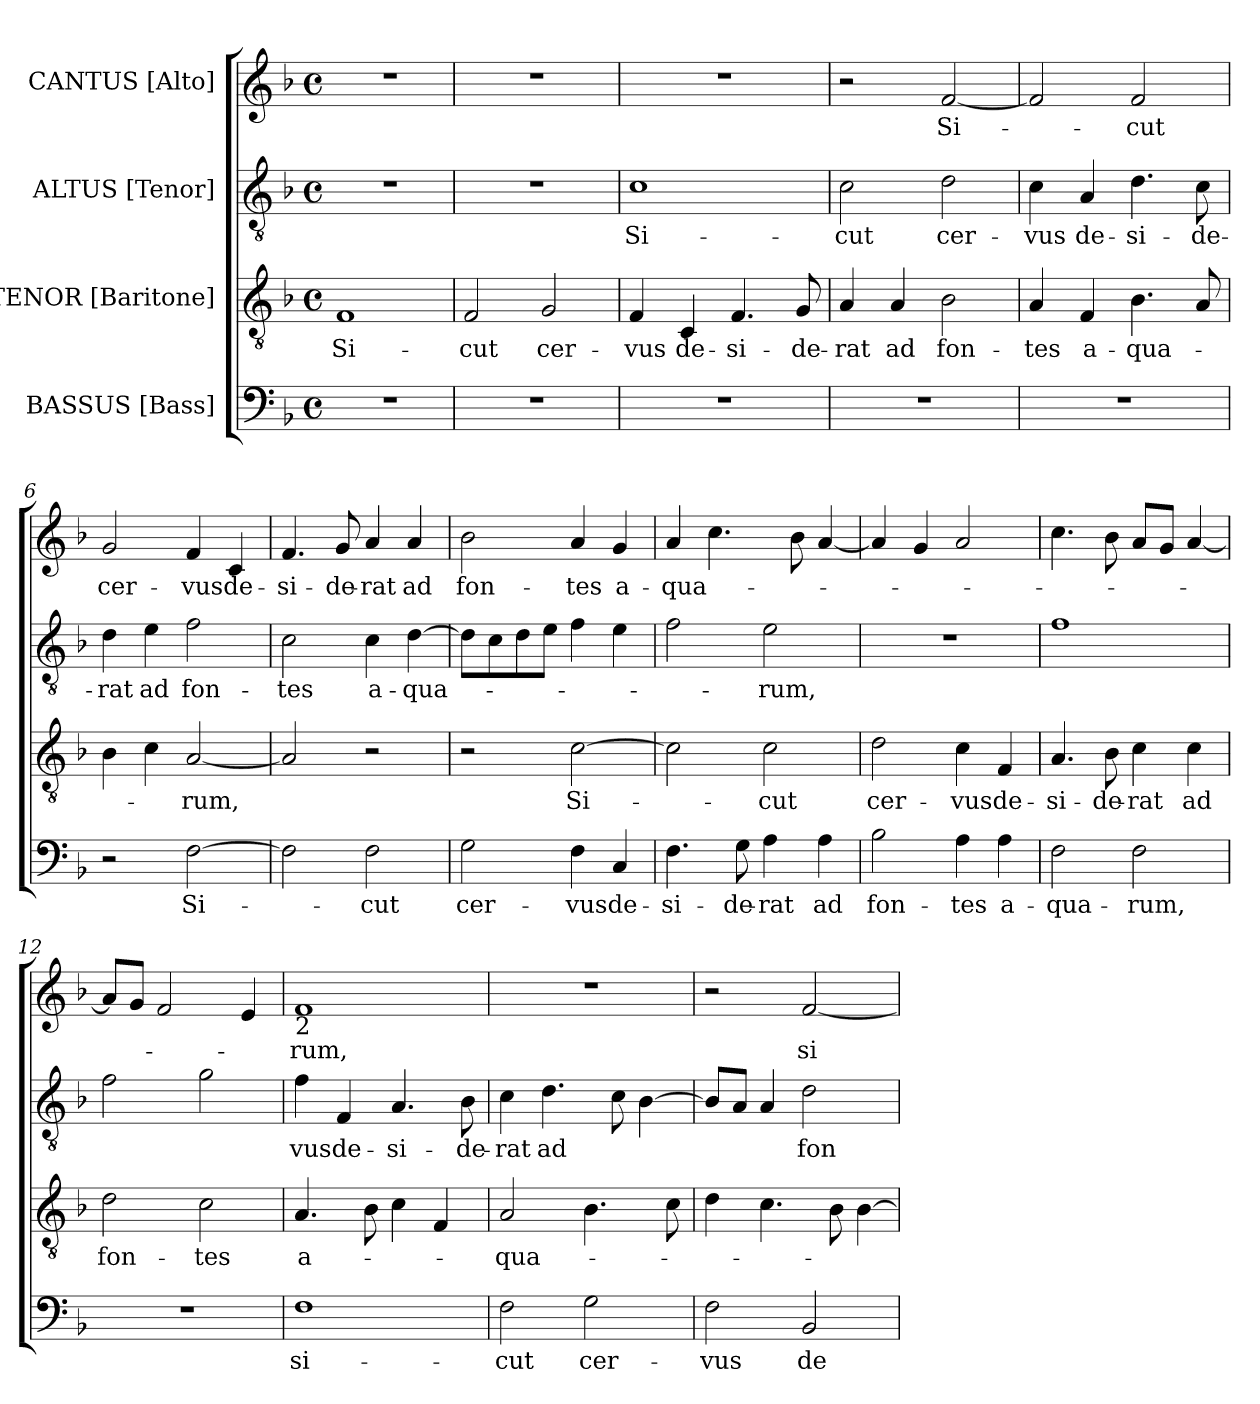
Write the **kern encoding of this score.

**kern	**text	**kern	**text	**kern	**text	**kern	**text
*part4	*part4	*part3	*part3	*part2	*part2	*part1	*part1
*staff4	*staff4	*staff3	*staff3	*staff2	*staff2	*staff1	*staff1
*I"BASSUS [Bass]	*	*I"TENOR [Baritone]	*	*I"ALTUS [Tenor]	*	*I"CANTUS [Alto]	*
*clefF4	*	*clefGv2	*	*clefGv2	*	*clefG2	*
*k[b-]	*	*k[b-]	*	*k[b-]	*	*k[b-]	*
*F:	*	*F:	*	*F:	*	*F:	*
*M4/4	*	*M4/4	*	*M4/4	*	*M4/4	*
*met(c)	*	*met(c)	*	*met(c)	*	*met(c)	*
=1	=1	=1	=1	=1	=1	=1	=1
!	!	!	!LO:LY:b	!	!	!	!
1r	.	1F	Si-	1r	.	1r	.
=2	=2	=2	=2	=2	=2	=2	=2
!	!	!	!LO:LY:b	!	!	!	!
1r	.	2F/	-cut	1r	.	1r	.
!	!	!	!LO:LY:b	!	!	!	!
.	.	2G/	cer-	.	.	.	.
=3	=3	=3	=3	=3	=3	=3	=3
!	!	!	!LO:LY:b	!	!LO:LY:b	!	!
1r	.	4F/	-vus	1c	Si-	1r	.
!	!	!	!LO:LY:b	!	!	!	!
.	.	4C/	de-	.	.	.	.
!	!	!	!LO:LY:b	!	!	!	!
.	.	4.F/	-si-	.	.	.	.
!	!	!	!LO:LY:b	!	!	!	!
.	.	8G/	-de-	.	.	.	.
=4	=4	=4	=4	=4	=4	=4	=4
!	!	!	!LO:LY:b	!	!LO:LY:b	!	!
1r	.	4A/	-rat	2c\	-cut	2r	.
!	!	!	!LO:LY:b	!	!	!	!
.	.	4A/	ad	.	.	.	.
!	!	!	!LO:LY:b	!	!LO:LY:b	!	!LO:LY:b
.	.	2B-\	fon-	2d\	cer-	[<2f/	Si-
=5	=5	=5	=5	=5	=5	=5	=5
!	!	!	!LO:LY:b	!	!LO:LY:b	!	!
1r	.	4A/	-tes	4c\	-vus	2f/]	.
!	!	!	!LO:LY:b	!	!LO:LY:b	!	!
.	.	4F/	a-	4A/	de-	.	.
!	!	!	!LO:LY:b	!	!LO:LY:b	!	!LO:LY:b
.	.	4.B-\	-qua-	4.d\	-si-	2f/	-cut
!	!	!	!	!	!LO:LY:b	!	!
.	.	8A/	.	8c\	-de-	.	.
=6	=6	=6	=6	=6	=6	=6	=6
!	!	!	!	!	!LO:LY:b	!	!LO:LY:b
2r	.	4B-\	.	4d\	-rat	2g/	cer-
!	!	!	!	!	!LO:LY:b	!	!
.	.	4c\	.	4e\	ad	.	.
!	!LO:LY:b	!	!LO:LY:b	!	!LO:LY:b	!	!LO:LY:b
[<2F\	Si-	[<2A/	-rum,	2f\	fon-	4f/	-vus
!	!	!	!	!	!	!	!LO:LY:b
.	.	.	.	.	.	4c/	de-
!!LO:LB:g=z
=7	=7	=7	=7	=7	=7	=7	=7
!	!	!	!	!	!LO:LY:b	!	!LO:LY:b
2F\]	.	2A/]	.	2c\	-tes	4.f/	-si-
!	!	!	!	!	!	!	!LO:LY:b
.	.	.	.	.	.	8g/	-de-
!	!LO:LY:b	!	!	!	!LO:LY:b	!	!LO:LY:b
2F\	-cut	2r	.	4c\	a-	4a/	-rat
!	!	!	!	!	!LO:LY:b	!	!LO:LY:b
.	.	.	.	[>4d\	-qua-	4a/	ad
=8	=8	=8	=8	=8	=8	=8	=8
!	!LO:LY:b	!	!	!	!	!	!LO:LY:b
2G\	cer-	2r	.	8d\L]	.	2b-\	fon-
.	.	.	.	8c\	.	.	.
.	.	.	.	8d\	.	.	.
.	.	.	.	8e\J	.	.	.
!	!LO:LY:b	!	!LO:LY:b	!	!	!	!LO:LY:b
4F\	-vus	[>2c\	Si-	4f\	.	4a/	-tes
!	!LO:LY:b	!	!	!	!	!	!LO:LY:b
4C/	de-	.	.	4e\	.	4g/	a-
=9	=9	=9	=9	=9	=9	=9	=9
!	!LO:LY:b	!	!	!	!	!	!LO:LY:b
4.F\	-si-	2c\]	.	2f\	.	4a/	-qua-
.	.	.	.	.	.	4.cc\	.
!	!LO:LY:b	!	!	!	!	!	!
8G\	-de-	.	.	.	.	.	.
!	!LO:LY:b	!	!LO:LY:b	!	!LO:LY:b	!	!
4A\	-rat	2c\	-cut	2e\	-rum,	.	.
.	.	.	.	.	.	8b-\	.
!	!LO:LY:b	!	!	!	!	!	!
4A\	ad	.	.	.	.	[<4a/	.
=10	=10	=10	=10	=10	=10	=10	=10
!	!LO:LY:b	!	!LO:LY:b	!	!	!	!
2B-\	fon-	2d\	cer-	1r	.	4a/]	.
.	.	.	.	.	.	4g/	.
!	!LO:LY:b	!	!LO:LY:b	!	!	!	!
4A\	-tes	4c\	-vus	.	.	2a/	.
!	!LO:LY:b	!	!LO:LY:b	!	!	!	!
4A\	a-	4F/	de-	.	.	.	.
=11	=11	=11	=11	=11	=11	=11	=11
!	!LO:LY:b	!	!LO:LY:b	!	!	!	!
2F\	-qua-	4.A/	-si-	1f	.	4.cc\	.
!	!	!	!LO:LY:b	!	!	!	!
.	.	8B-\	-de-	.	.	8b-\	.
!	!LO:LY:b	!	!LO:LY:b	!	!	!	!
2F\	-rum,	4c\	-rat	.	.	8a/L	.
.	.	.	.	.	.	8g/J	.
!	!	!	!LO:LY:b	!	!	!	!
.	.	4c\	ad	.	.	[<4a/	.
=12	=12	=12	=12	=12	=12	=12	=12
!	!	!	!LO:LY:b	!	!	!	!
1r	.	2d\	fon-	2f\	.	8a/L]	.
.	.	.	.	.	.	8g/J	.
.	.	.	.	.	.	2f/	.
!	!	!	!LO:LY:b	!	!	!	!
.	.	2c\	-tes	2g\	.	.	.
.	.	.	.	.	.	4e/	.
!!LO:PB:g=z
=13	=13	=13	=13	=13	=13	=13	=13
!	!	!	!	!	!	!LO:TX:b:t=2	!
!	!LO:LY:b	!	!LO:LY:b	!	!LO:LY:b	!	!LO:LY:b
1F	si-	4.A/	a-	4f\	vus	1f	-rum,
!	!	!	!	!	!LO:LY:b	!	!
.	.	.	.	4F/	de-	.	.
.	.	8B-\	.	.	.	.	.
!	!	!	!	!	!LO:LY:b	!	!
.	.	4c\	.	4.A/	-si-	.	.
.	.	4F/	.	.	.	.	.
!	!	!	!	!	!LO:LY:b	!	!
.	.	.	.	8B-\	-de-	.	.
=14	=14	=14	=14	=14	=14	=14	=14
!	!LO:LY:b	!	!LO:LY:b	!	!LO:LY:b	!	!
2F\	-cut	2A/	-qua-	4c\	-rat	1r	.
!	!	!	!	!	!LO:LY:b	!	!
.	.	.	.	4.d\	ad	.	.
!	!LO:LY:b	!	!	!	!	!	!
2G\	cer-	4.B-\	.	.	.	.	.
.	.	.	.	8c\	.	.	.
.	.	.	.	[>4B-\	.	.	.
.	.	8c\	.	.	.	.	.
=15	=15	=15	=15	=15	=15	=15	=15
!	!LO:LY:b	!	!	!	!	!	!
2F\	-vus	4d\	.	8B-/L]	.	2r	.
.	.	.	.	8A/J	.	.	.
.	.	4.c\	.	4A/	.	.	.
!	!LO:LY:b	!	!	!	!LO:LY:b	!	!LO:LY:b
2BB-/	de-	.	.	2d\	fon-	[<2f/	si-
.	.	8B-\	.	.	.	.	.
.	.	[>4B-\	.	.	.	.	.
=	=	=	=	=	=	=	=
*-	*-	*-	*-	*-	*-	*-	*-
